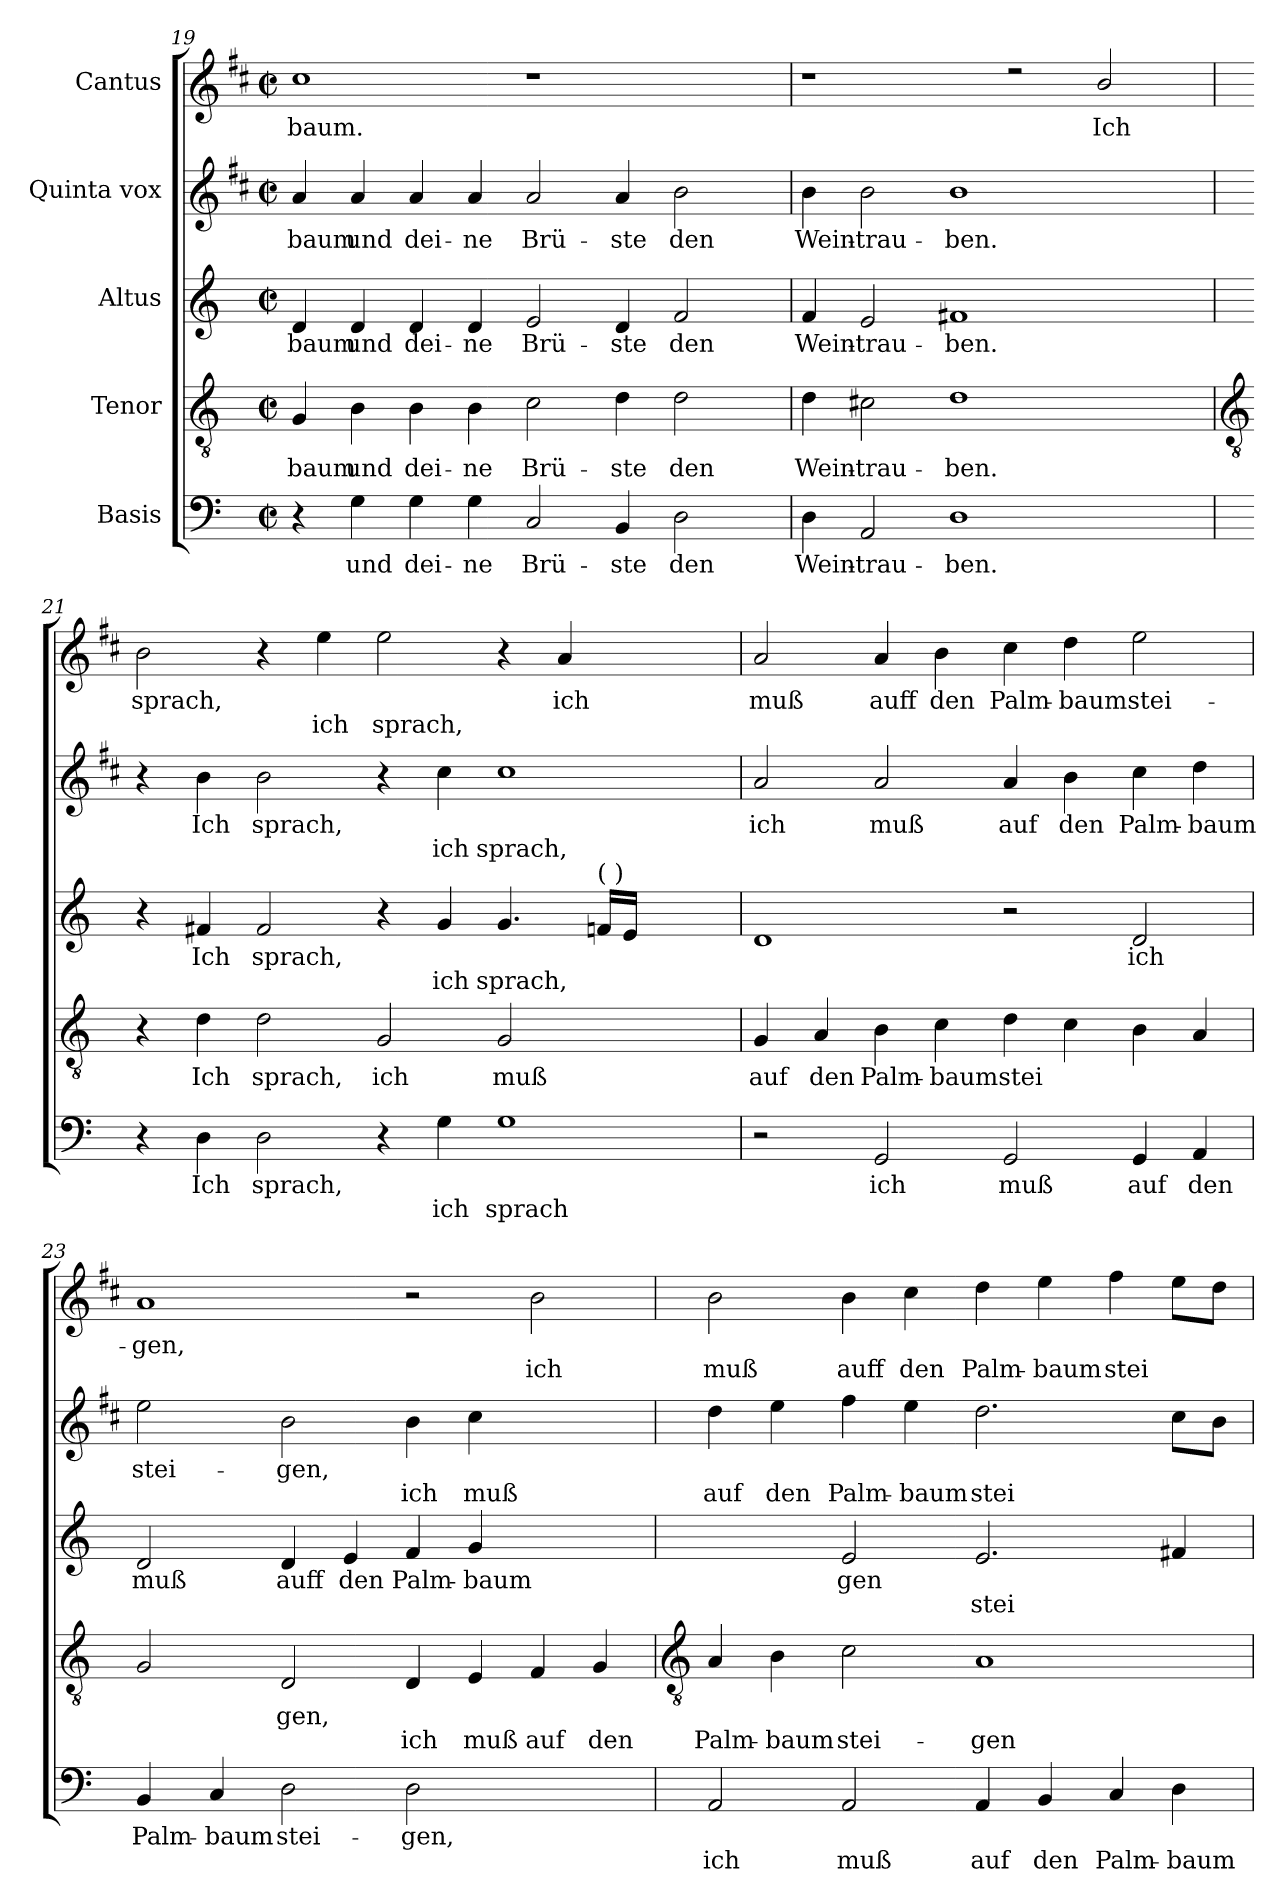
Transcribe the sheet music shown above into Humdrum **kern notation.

**kern	**text	**text	**kern	**text	**text	**kern	**text	**text	**kern	**text	**text	**kern	**text	**text
*part5	*part5	*part5	*part4	*part4	*part4	*part3	*part3	*part3	*part2	*part2	*part2	*part1	*part1	*part1
*staff5	*staff5	*staff5	*staff4	*staff4	*staff4	*staff3	*staff3	*staff3	*staff2	*staff2	*staff2	*staff1	*staff1	*staff1
*I"Basis	*	*	*I"Tenor	*	*	*I"Altus	*	*	*I"Quinta vox	*	*	*I"Cantus	*	*
*clefF4	*	*	*clefGv2	*	*	*clefG2	*	*	*clefG2	*	*	*clefG2	*	*
*	*	*	*	*	*	*	*	*	*ITrd1c2	*	*	*ITrd1c2	*	*
*k[]	*	*	*k[]	*	*	*k[]	*	*	*k[]	*	*	*k[]	*	*
*C:	*	*	*C:	*	*	*C:	*	*	*C:	*	*	*C:	*	*
*M4/2	*	*	*M4/2	*	*	*M4/2	*	*	*M4/2	*	*	*M4/2	*	*
*met(c|)	*	*	*met(c|)	*	*	*met(c|)	*	*	*met(c|)	*	*	*met(c|)	*	*
=19	=19	=19	=19	=19	=19	=19	=19	=19	=19	=19	=19	=19	=19	=19
!	!	!	!	!LO:LY:b	!	!	!LO:LY:b	!	!	!LO:LY:b	!	!	!LO:LY:b	!
*	*	*	*	*	*	*	*	*	*	*	*	*^	*	*
4r	.	.	4G	-baum	.	4d	-baum	.	4g	-baum	.	1b	2ryy	-baum.	.
!	!LO:LY:b	!	!	!LO:LY:b	!	!	!LO:LY:b	!	!	!LO:LY:b	!	!	!	!	!
4G	und	.	4B	und	.	4d	und	.	4g	und	.	.	.	.	.
!	!LO:LY:b	!	!	!LO:LY:b	!	!	!LO:LY:b	!	!	!LO:LY:b	!	!	!	!	!
4G	dei-	.	4B	dei-	.	4d	dei-	.	4g	dei-	.	.	2ryy	.	.
!	!LO:LY:b	!	!	!LO:LY:b	!	!	!LO:LY:b	!	!	!LO:LY:b	!	!	!	!	!
4G	-ne	.	4B	-ne	.	4d	-ne	.	4g	-ne	.	.	.	.	.
!	!LO:LY:b	!	!	!LO:LY:b	!	!	!LO:LY:b	!	!	!LO:LY:b	!	!	!	!	!
2C	Brü-	.	2c	Brü-	.	2e	Brü-	.	2g	Brü-	.	1r	2ryy	.	.
!	!LO:LY:b	!	!	!LO:LY:b	!	!	!LO:LY:b	!	!	!LO:LY:b	!	!	!	!	!
4BB	-ste	.	4d	-ste	.	4d	-ste	.	4g	-ste	.	.	4ryy	.	.
!	!LO:LY:b	!	!	!LO:LY:b	!	!	!LO:LY:b	!	!	!LO:LY:b	!	!	!	!	!
2D	den	.	2d	den	.	2f	den	.	2a	den	.	.	4ryy	.	.
.	.	.	.	.	.	.	.	.	.	.	.	4ryy	4ryy	.	.
=20	=20	=20	=20	=20	=20	=20	=20	=20	=20	=20	=20	=20	=20	=20	=20
!	!LO:LY:b	!	!	!LO:LY:b	!	!	!LO:LY:b	!	!	!LO:LY:b	!	!	!	!	!
4D	Wein-	.	4d	Wein-	.	4f	Wein-	.	4a	Wein-	.	1r	0ryy	.	.
!	!LO:LY:b	!	!	!LO:LY:b	!	!	!LO:LY:b	!	!	!LO:LY:b	!	!	!	!	!
2AA	-trau-	.	2c#X	-trau-	.	2e	-trau-	.	2a	-trau-	.	.	.	.	.
!	!LO:LY:b	!	!	!LO:LY:b	!	!	!LO:LY:b	!	!	!LO:LY:b	!	!	!	!	!
1D	-ben.	.	1d	-ben.	.	1f#X	-ben.	.	1a	-ben.	.	.	.	.	.
.	.	.	.	.	.	.	.	.	.	.	.	2r	.	.	.
!	!	!	!	!	!	!	!	!	!	!	!	!	!	!LO:LY:b	!
.	.	.	.	.	.	.	.	.	.	.	.	2a	.	Ich	.
4ryy	.	.	4ryy	.	.	4ryy	.	.	4ryy	.	.	.	.	.	.
*	*	*	*	*	*	*	*	*	*	*	*	*v	*v	*	*
!!LO:LB:g=z
=21	=21	=21	=21	=21	=21	=21	=21	=21	=21	=21	=21	=21	=21	=21
*	*	*	*clefGv2	*	*	*	*	*	*	*	*	*	*	*
!	!	!	!	!	!	!	!	!	!	!	!	!	!LO:LY:b	!
4r	.	.	4r	.	.	4r	.	.	4r	.	.	2a	sprach,	.
!	!LO:LY:b	!	!	!LO:LY:b	!	!	!LO:LY:b	!	!	!LO:LY:b	!	!	!	!
4D	Ich	.	4d	Ich	.	4f#X	Ich	.	4a	Ich	.	.	.	.
!	!LO:LY:b	!	!	!LO:LY:b	!	!	!LO:LY:b	!	!	!LO:LY:b	!	!	!	!
2D	sprach,	.	2d	sprach,	.	2f#	sprach,	.	2a	sprach,	.	4r	.	.
!	!	!	!	!	!	!	!	!	!	!	!	!	!	!LO:LY:b
.	.	.	.	.	.	.	.	.	.	.	.	4dd	.	ich
!	!	!	!	!LO:LY:b	!	!	!	!	!	!	!	!	!	!LO:LY:b
4r	.	.	2G	ich	.	4r	.	.	4r	.	.	2dd	.	sprach,
!	!	!LO:LY:b	!	!	!	!	!	!LO:LY:b	!	!	!LO:LY:b	!	!	!
4G	.	ich	.	.	.	4g	.	ich	4b	.	ich	.	.	.
!	!	!LO:LY:b	!	!LO:LY:b	!	!	!	!LO:LY:b	!	!	!LO:LY:b	!	!	!
1G	.	sprach	2G	muß	.	4.g	.	sprach,	1b	.	sprach,	4r	.	.
!	!	!	!	!	!	!	!	!	!	!	!	!	!LO:LY:b	!
.	.	.	.	.	.	.	.	.	.	.	.	4g	ich	.
!	!	!	!	!	!	!LO:TX:a:t=(  )	!	!	!	!	!	!	!	!
.	.	.	.	.	.	16fLL	.	.	.	.	.	.	.	.
.	.	.	.	.	.	16eJJ	.	.	.	.	.	.	.	.
.	.	.	2ryy	.	.	2ryy	.	.	.	.	.	2ryy	.	.
=22	=22	=22	=22	=22	=22	=22	=22	=22	=22	=22	=22	=22	=22	=22
!	!	!	!	!LO:LY:b	!	!	!	!	!	!LO:LY:b	!	!	!LO:LY:b	!
2r	.	.	4G	auf	.	1d	.	.	2g	ich	.	2g	muß	.
!	!	!	!	!LO:LY:b	!	!	!	!	!	!	!	!	!	!
.	.	.	4A	den	.	.	.	.	.	.	.	.	.	.
!	!LO:LY:b	!	!	!LO:LY:b	!	!	!	!	!	!LO:LY:b	!	!	!LO:LY:b	!
2GG	ich	.	4B	Palm-	.	.	.	.	2g	muß	.	4g	auff	.
!	!	!	!	!LO:LY:b	!	!	!	!	!	!	!	!	!LO:LY:b	!
.	.	.	4c	-baum	.	.	.	.	.	.	.	4a	den	.
!	!LO:LY:b	!	!	!LO:LY:b	!	!	!	!	!	!LO:LY:b	!	!	!LO:LY:b	!
2GG	muß	.	4d	stei	.	2r	.	.	4g	auf	.	4b	Palm-	.
!	!	!	!	!	!	!	!	!	!	!LO:LY:b	!	!	!LO:LY:b	!
.	.	.	4c	.	.	.	.	.	4a	den	.	4cc	-baum	.
!	!LO:LY:b	!	!	!	!	!	!LO:LY:b	!	!	!LO:LY:b	!	!	!LO:LY:b	!
4GG	auf	.	4B	.	.	2d	ich	.	4b	Palm-	.	2dd	stei-	.
!	!LO:LY:b	!	!	!	!	!	!	!	!	!LO:LY:b	!	!	!	!
4AA	den	.	4A	.	.	.	.	.	4cc	-baum	.	.	.	.
=23	=23	=23	=23	=23	=23	=23	=23	=23	=23	=23	=23	=23	=23	=23
!	!LO:LY:b	!	!	!	!	!	!LO:LY:b	!	!	!LO:LY:b	!	!	!LO:LY:b	!
4BB	Palm-	.	2G	.	.	2d	muß	.	2dd	stei-	.	1g	-gen,	.
!	!LO:LY:b	!	!	!	!	!	!	!	!	!	!	!	!	!
4C	-baum	.	.	.	.	.	.	.	.	.	.	.	.	.
!	!LO:LY:b	!	!	!LO:LY:b	!	!	!LO:LY:b	!	!	!LO:LY:b	!	!	!	!
2D	stei-	.	2D	gen,	.	4d	auff	.	2a	-gen,	.	.	.	.
!	!	!	!	!	!	!	!LO:LY:b	!	!	!	!	!	!	!
.	.	.	.	.	.	4e	den	.	.	.	.	.	.	.
!	!LO:LY:b	!	!	!	!LO:LY:b	!	!LO:LY:b	!	!	!	!LO:LY:b	!	!	!
2D	-gen,	.	4D	.	ich	4f	Palm-	.	4a	.	ich	2r	.	.
!	!	!	!	!	!LO:LY:b	!	!LO:LY:b	!	!	!	!LO:LY:b	!	!	!
.	.	.	4E	.	muß	4g	-baum	.	4b	.	muß	.	.	.
!	!	!	!	!	!LO:LY:b	!	!LO:LY:b	!	!	!	!	!	!	!LO:LY:b
2ryy	.	.	4F	.	auf	[2ayy	stei	.	2ryy	.	.	2a	.	ich
!	!	!	!	!	!LO:LY:b	!	!	!	!	!	!	!	!	!
.	.	.	4G	.	den	.	.	.	.	.	.	.	.	.
!!LO:LB:g=z
=24	=24	=24	=24	=24	=24	=24	=24	=24	=24	=24	=24	=24	=24	=24
*	*	*	*clefGv2	*	*	*	*	*	*	*	*	*	*	*
!	!	!LO:LY:b	!	!	!LO:LY:b	!	!	!	!	!	!LO:LY:b	!	!	!LO:LY:b
2AA	.	ich	4A	.	Palm-	2ayy]	.	.	4cc	.	auf	2a	.	muß
!	!	!	!	!	!LO:LY:b	!	!	!	!	!	!LO:LY:b	!	!	!
.	.	.	4B	.	-baum	.	.	.	4dd	.	den	.	.	.
!	!	!LO:LY:b	!	!	!LO:LY:b	!	!LO:LY:b	!	!	!	!LO:LY:b	!	!	!LO:LY:b
2AA	.	muß	2c	.	stei-	2e	gen	.	4ee	.	Palm-	4a	.	auff
!	!	!	!	!	!	!	!	!	!	!	!LO:LY:b	!	!	!LO:LY:b
.	.	.	.	.	.	.	.	.	4dd	.	-baum	4b	.	den
!	!	!LO:LY:b	!	!	!LO:LY:b	!	!	!LO:LY:b	!	!	!LO:LY:b	!	!	!LO:LY:b
4AA	.	auf	1A	.	-gen	2.e	.	stei	2.cc	.	stei	4cc	.	Palm-
!	!	!LO:LY:b	!	!	!	!	!	!	!	!	!	!	!	!LO:LY:b
4BB	.	den	.	.	.	.	.	.	.	.	.	4dd	.	-baum
!	!	!LO:LY:b	!	!	!	!	!	!	!	!	!	!	!	!LO:LY:b
4C	.	Palm-	.	.	.	.	.	.	.	.	.	4ee	.	stei
!	!	!LO:LY:b	!	!	!	!	!	!	!	!	!	!	!	!
4D	.	-baum	.	.	.	4f#	.	.	8bL	.	.	8ddL	.	.
.	.	.	.	.	.	.	.	.	8aJ	.	.	8ccJ	.	.
=	=	=	=	=	=	=	=	=	=	=	=	=	=	=
*-	*-	*-	*-	*-	*-	*-	*-	*-	*-	*-	*-	*-	*-	*-
